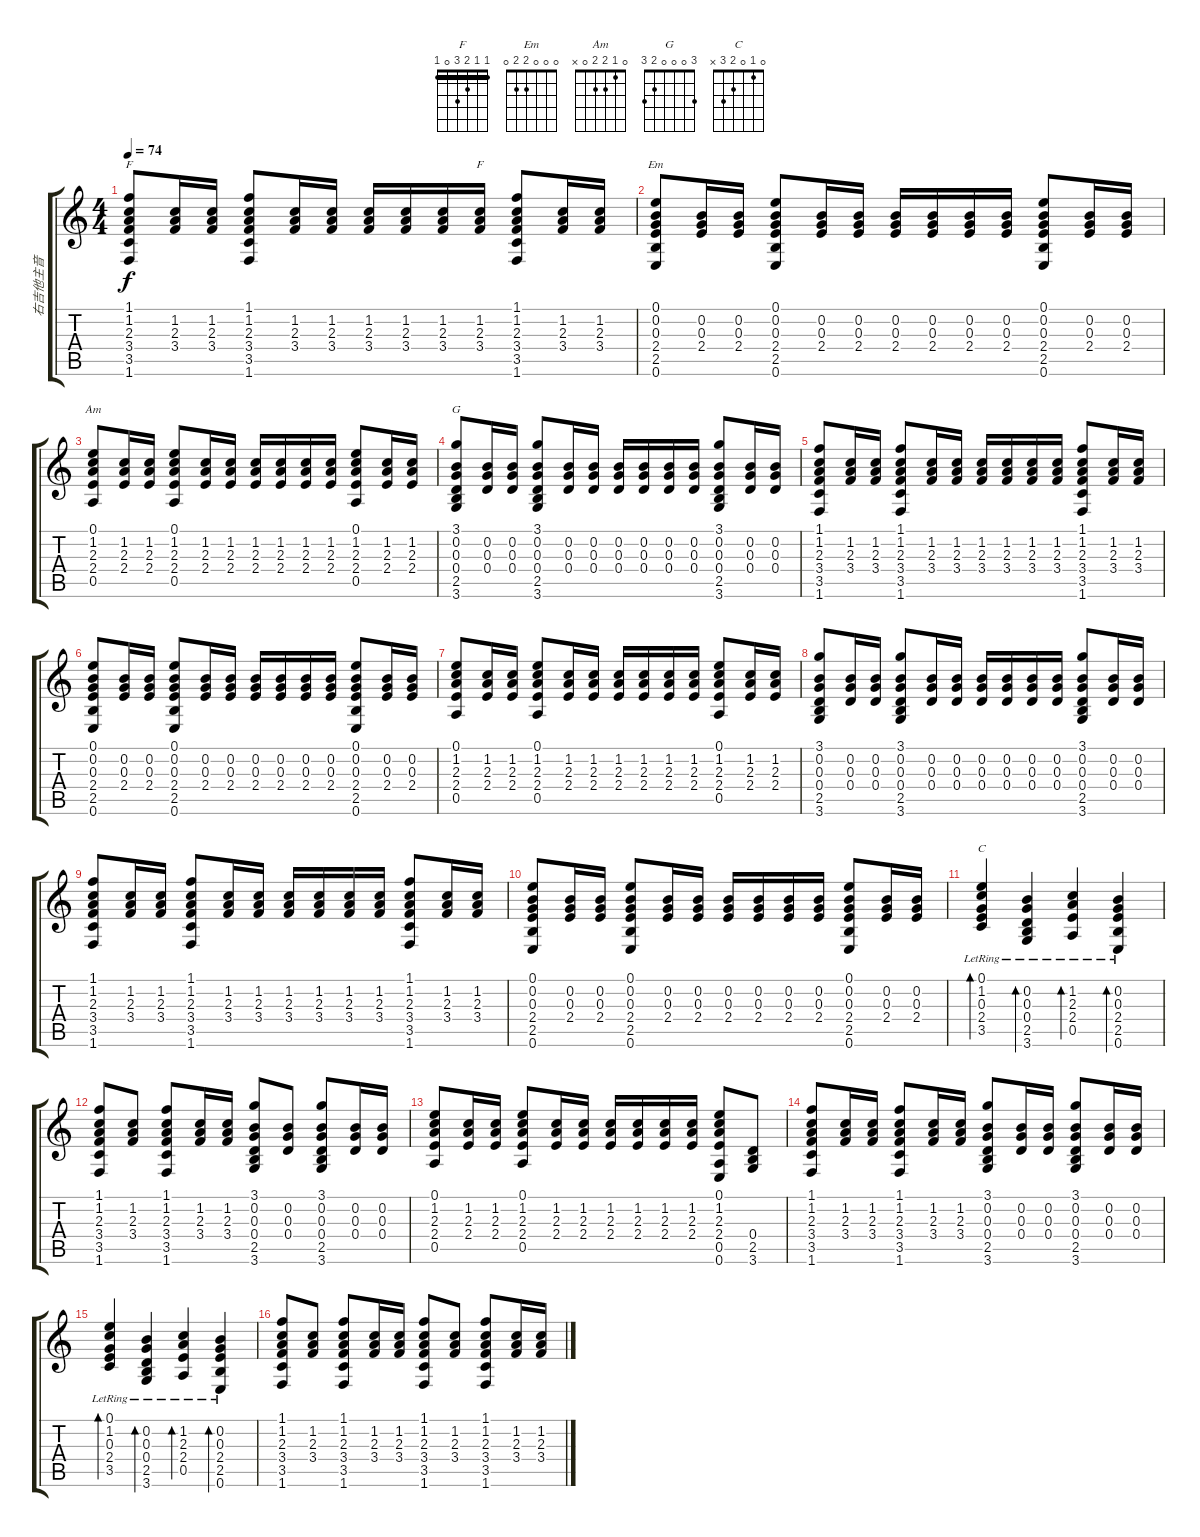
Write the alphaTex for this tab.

\track ("右吉他主音" "右吉他主音") {instrument acousticguitarsteel}
\staff {score tabs}
\tuning (E4 B3 G3 D3 A2 E2) {hide}
\chord ("F" 1 1 2 3 3 1) {barre 1}
\chord ("F" 1 1 2 3 0 1) {barre 1}
\chord ("Em" 0 0 0 2 2 0)
\chord ("Am" 0 1 2 2 0 x)
\chord ("G" 3 0 0 0 2 3)
\chord ("C" 0 1 0 2 3 x)
\ts (4 4)
\tempo 74
\clef g2
\ks c
(1.1 1.2 2.3 3.4 3.5 1.6).8{ch "F" dy f} (1.2 2.3 3.4).16 (1.2 2.3 3.4).16 (1.1 1.2 2.3 3.4 3.5 1.6).8 (1.2 2.3 3.4).16 (1.2 2.3 3.4).16 (1.2 2.3 3.4).16 (1.2 2.3 3.4).16 (1.2 2.3 3.4).16 (1.2 2.3 3.4).16{ch "F"} (1.1 1.2 2.3 3.4 3.5 1.6).8 (1.2 2.3 3.4).16 (1.2 2.3 3.4).16 |
(0.1 0.2 0.3 2.4 2.5 0.6).8{ch "Em"} (0.2 0.3 2.4).16 (0.2 0.3 2.4).16 (0.1 0.2 0.3 2.4 2.5 0.6).8 (0.2 0.3 2.4).16 (0.2 0.3 2.4).16 (0.2 0.3 2.4).16 (0.2 0.3 2.4).16 (0.2 0.3 2.4).16 (0.2 0.3 2.4).16 (0.1 0.2 0.3 2.4 2.5 0.6).8 (0.2 0.3 2.4).16 (0.2 0.3 2.4).16 |
(0.1 1.2 2.3 2.4 0.5).8{ch "Am"} (1.2 2.3 2.4).16 (1.2 2.3 2.4).16 (0.1 1.2 2.3 2.4 0.5).8 (1.2 2.3 2.4).16 (1.2 2.3 2.4).16 (1.2 2.3 2.4).16 (1.2 2.3 2.4).16 (1.2 2.3 2.4).16 (1.2 2.3 2.4).16 (0.1 1.2 2.3 2.4 0.5).8 (1.2 2.3 2.4).16 (1.2 2.3 2.4).16 |
(3.1 0.2 0.3 0.4 2.5 3.6).8{ch "G" volume 15 balance 11} (0.2 0.3 0.4).16 (0.2 0.3 0.4).16 (3.1 0.2 0.3 0.4 2.5 3.6).8 (0.2 0.3 0.4).16 (0.2 0.3 0.4).16 (0.2 0.3 0.4).16 (0.2 0.3 0.4).16 (0.2 0.3 0.4).16 (0.2 0.3 0.4).16 (3.1 0.2 0.3 0.4 2.5 3.6).8 (0.2 0.3 0.4).16 (0.2 0.3 0.4).16 |
(1.1 1.2 2.3 3.4 3.5 1.6).8 (1.2 2.3 3.4).16 (1.2 2.3 3.4).16 (1.1 1.2 2.3 3.4 3.5 1.6).8 (1.2 2.3 3.4).16 (1.2 2.3 3.4).16 (1.2 2.3 3.4).16 (1.2 2.3 3.4).16 (1.2 2.3 3.4).16 (1.2 2.3 3.4).16 (1.1 1.2 2.3 3.4 3.5 1.6).8 (1.2 2.3 3.4).16 (1.2 2.3 3.4).16 |
(0.1 0.2 0.3 2.4 2.5 0.6).8 (0.2 0.3 2.4).16{volume 13 balance 14} (0.2 0.3 2.4).16 (0.1 0.2 0.3 2.4 2.5 0.6).8 (0.2 0.3 2.4).16 (0.2 0.3 2.4).16 (0.2 0.3 2.4).16 (0.2 0.3 2.4).16 (0.2 0.3 2.4).16 (0.2 0.3 2.4).16 (0.1 0.2 0.3 2.4 2.5 0.6).8 (0.2 0.3 2.4).16 (0.2 0.3 2.4).16 |
(0.1 1.2 2.3 2.4 0.5).8 (1.2 2.3 2.4).16 (1.2 2.3 2.4).16 (0.1 1.2 2.3 2.4 0.5).8 (1.2 2.3 2.4).16 (1.2 2.3 2.4).16 (1.2 2.3 2.4).16 (1.2 2.3 2.4).16 (1.2 2.3 2.4).16 (1.2 2.3 2.4).16 (0.1 1.2 2.3 2.4 0.5).8 (1.2 2.3 2.4).16 (1.2 2.3 2.4).16 |
(3.1 0.2 0.3 0.4 2.5 3.6).8{volume 16 balance 9} (0.2 0.3 0.4).16 (0.2 0.3 0.4).16 (3.1 0.2 0.3 0.4 2.5 3.6).8 (0.2 0.3 0.4).16 (0.2 0.3 0.4).16 (0.2 0.3 0.4).16 (0.2 0.3 0.4).16 (0.2 0.3 0.4).16 (0.2 0.3 0.4).16 (3.1 0.2 0.3 0.4 2.5 3.6).8 (0.2 0.3 0.4).16 (0.2 0.3 0.4).16 |
(1.1 1.2 2.3 3.4 3.5 1.6).8 (1.2 2.3 3.4).16 (1.2 2.3 3.4).16 (1.1 1.2 2.3 3.4 3.5 1.6).8 (1.2 2.3 3.4).16 (1.2 2.3 3.4).16 (1.2 2.3 3.4).16 (1.2 2.3 3.4).16 (1.2 2.3 3.4).16 (1.2 2.3 3.4).16 (1.1 1.2 2.3 3.4 3.5 1.6).8 (1.2 2.3 3.4).16 (1.2 2.3 3.4).16 |
(0.1 0.2 0.3 2.4 2.5 0.6).8 (0.2 0.3 2.4).16 (0.2 0.3 2.4).16 (0.1 0.2 0.3 2.4 2.5 0.6).8 (0.2 0.3 2.4).16 (0.2 0.3 2.4).16 (0.2 0.3 2.4).16 (0.2 0.3 2.4).16 (0.2 0.3 2.4).16 (0.2 0.3 2.4).16 (0.1 0.2 0.3 2.4 2.5 0.6).8 (0.2 0.3 2.4).16 (0.2 0.3 2.4).16 |
(0.1 1.2{lr} 0.3{lr} 2.4 3.5).4{bd 30 ch "C"} (0.2{lr} 0.3{lr} 0.4 2.5 3.6{lr}).4{bd 30} (1.2{lr} 2.3 2.4 0.5{lr}).4{bd 30} (0.2{lr} 0.3{lr} 2.4 2.5 0.6{lr}).4{bd 30} |
(1.1 1.2 2.3 3.4 3.5 1.6).8{volume 13 balance 14} (1.2 2.3 3.4).8 (1.1 1.2 2.3 3.4 3.5 1.6).8 (1.2 2.3 3.4).16 (1.2 2.3 3.4).16 (3.1 0.2 0.3 0.4 2.5 3.6).8 (0.2 0.3 0.4).8 (3.1 0.2 0.3 0.4 2.5 3.6).8 (0.2 0.3 0.4).16 (0.2 0.3 0.4).16 |
(0.1 1.2 2.3 2.4 0.5).8 (1.2 2.3 2.4).16 (1.2 2.3 2.4).16 (0.1 1.2 2.3 2.4 0.5).8 (1.2 2.3 2.4).16 (1.2 2.3 2.4).16 (1.2 2.3 2.4).16 (1.2 2.3 2.4).16 (1.2 2.3 2.4).16 (1.2 2.3 2.4).16 (0.1 1.2 2.3 2.4 0.5 0.6).8 (0.4 2.5 3.6).8 |
(1.1 1.2 2.3 3.4 3.5 1.6).8 (1.2 2.3 3.4).16 (1.2 2.3 3.4).16 (1.1 1.2 2.3 3.4 3.5 1.6).8 (1.2 2.3 3.4).16 (1.2 2.3 3.4).16 (3.1 0.2 0.3 0.4 2.5 3.6).8 (0.2 0.3 0.4).16 (0.2 0.3 0.4).16 (3.1 0.2 0.3 0.4 2.5 3.6).8 (0.2 0.3 0.4).16 (0.2 0.3 0.4).16 |
(0.1 1.2{lr} 0.3{lr} 2.4 3.5).4{bd 30} (0.2{lr} 0.3{lr} 0.4 2.5 3.6{lr}).4{bd 30} (1.2{lr} 2.3 2.4 0.5{lr}).4{bd 30} (0.2{lr} 0.3{lr} 2.4 2.5 0.6{lr}).4{bd 30} |
(1.1 1.2 2.3 3.4 3.5 1.6).8 (1.2 2.3 3.4).8 (1.1 1.2 2.3 3.4 3.5 1.6).8 (1.2 2.3 3.4).16 (1.2 2.3 3.4).16 (1.1 1.2 2.3 3.4 3.5 1.6).8 (1.2 2.3 3.4).8 (1.1 1.2 2.3 3.4 3.5 1.6).8 (1.2 2.3 3.4).16 (1.2 2.3 3.4).16
